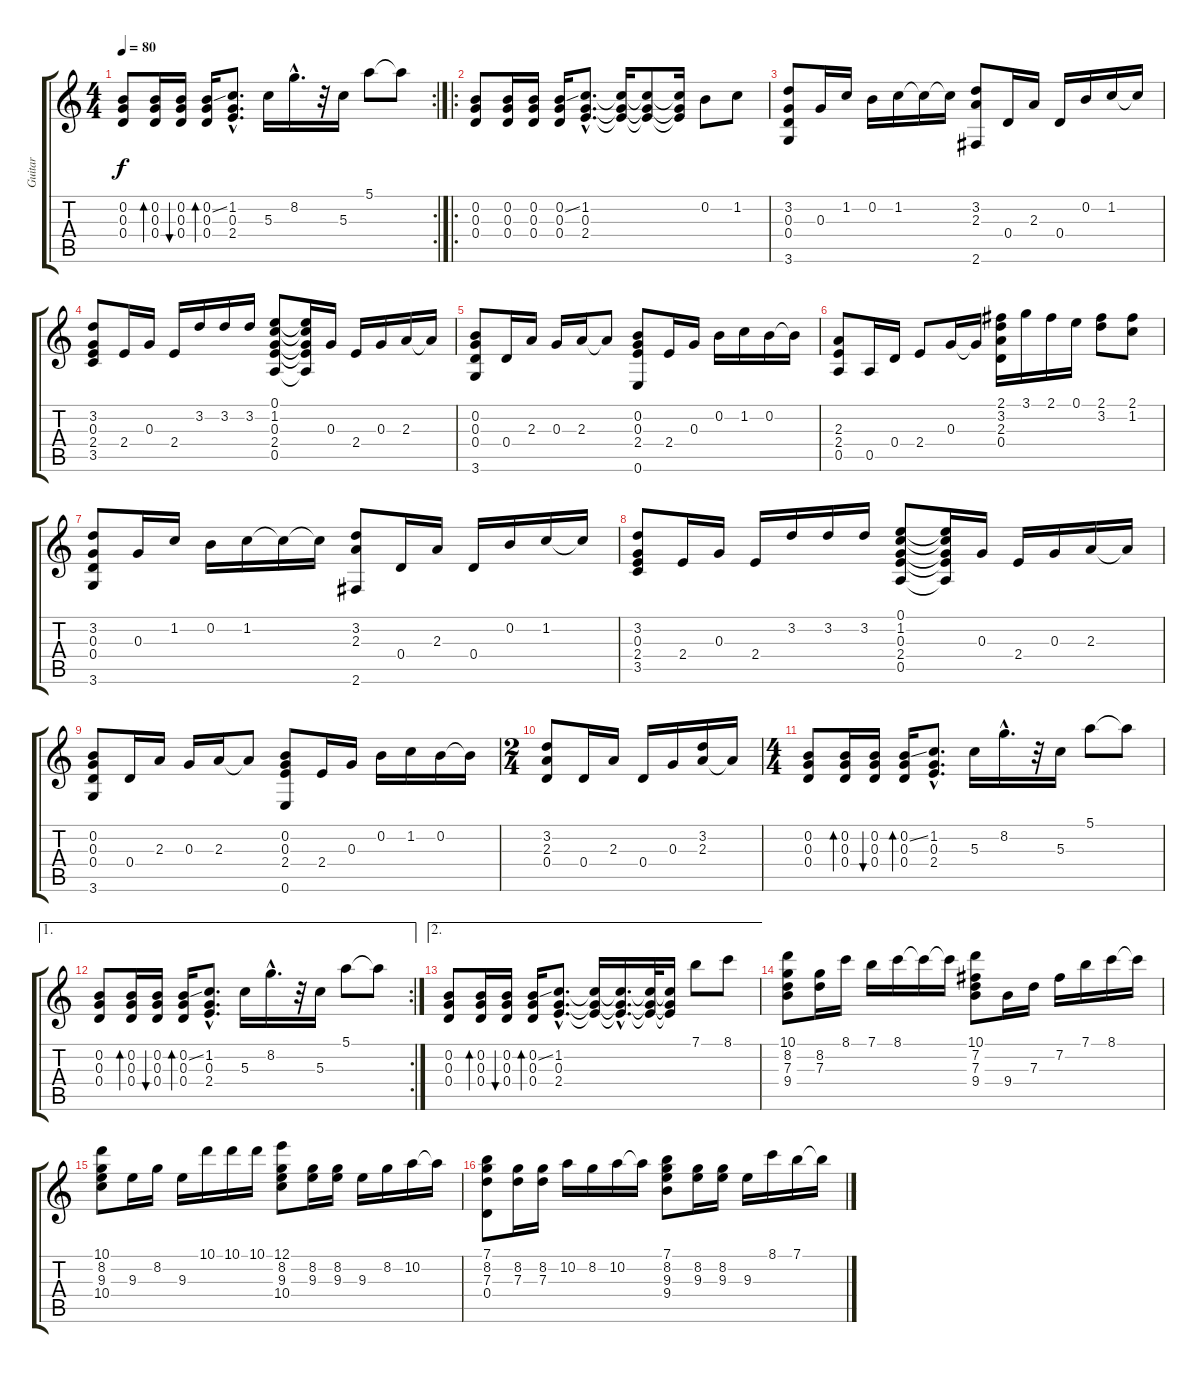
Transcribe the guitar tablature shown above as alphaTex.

\track ("Guitar" "Guitar") {instrument acousticguitarnylon}
\staff {score tabs}
\tuning (E4 B3 G3 D3 A2 E2) {hide}
\rc 2
\ts (4 4)
\tempo 80
\clef g2
\ks c
(0.2 0.3 0.4).8{dy f instrument acousticguitarnylon} (0.2 0.3 0.4).16{bd 30} (0.2 0.3 0.4).16{bu 30} (0.2{ss} 0.3 0.4).16{bd 30} (1.2{hac} 0.3{hac} 2.4{hac}).8{d} 5.3.16 8.2{hac}.16{d} r.32 5.3.16 5.1.8 5.1{t}.8 |
\ro
(0.2 0.3 0.4).8 (0.2 0.3 0.4).16 (0.2 0.3 0.4).16 (0.2{ss} 0.3 0.4).16 (1.2{hac} 0.3{hac} 2.4{hac}).8{d} (1.2{t} 0.3{t} 2.4{t}).16 (1.2{t} 0.3{t} 2.4{t}).8 (1.2{t} 0.3{t} 2.4{t}).16 0.2.8 1.2.8 |
(3.2 0.3 0.4 3.6).8 0.3.16 1.2.16 0.2.16 1.2.16 1.2{t}.16 1.2{t}.16 (3.2 2.3 2.6).8 0.4.16 2.3.16 0.4.16 0.2.16 1.2.16 1.2{t}.16 |
(3.2 0.3 2.4 3.5).8 2.4.16 0.3.16 2.4.16 3.2.16 3.2.16 3.2.16 (0.1 1.2 0.3 2.4 0.5).8 (0.1{t} 1.2{t} 0.3{t} 2.4{t} 0.5{t}).16 0.3.16 2.4.16 0.3.16 2.3.16 2.3{t}.16 |
(0.2 0.3 0.4 3.6).8 0.4.16 2.3.16 0.3.16 2.3.16 2.3{t}.8 (0.2 0.3 2.4 0.6).8 2.4.16 0.3.16 0.2.16 1.2.16 0.2.16 0.2{t}.16 |
(2.3 2.4 0.5).8 0.5.16 0.4.16 2.4.8 0.3.16 0.3{t}.16 (2.1 3.2 2.3 0.4).16 3.1.16 2.1.16 0.1.16 (2.1 3.2).8 (2.1 1.2).8 |
(3.2 0.3 0.4 3.6).8 0.3.16 1.2.16 0.2.16 1.2.16 1.2{t}.16 1.2{t}.16 (3.2 2.3 2.6).8 0.4.16 2.3.16 0.4.16 0.2.16 1.2.16 1.2{t}.16 |
(3.2 0.3 2.4 3.5).8 2.4.16 0.3.16 2.4.16 3.2.16 3.2.16 3.2.16 (0.1 1.2 0.3 2.4 0.5).8 (0.1{t} 1.2{t} 0.3{t} 2.4{t} 0.5{t}).16 0.3.16 2.4.16 0.3.16 2.3.16 2.3{t}.16 |
(0.2 0.3 0.4 3.6).8 0.4.16 2.3.16 0.3.16 2.3.16 2.3{t}.8 (0.2 0.3 2.4 0.6).8 2.4.16 0.3.16 0.2.16 1.2.16 0.2.16 0.2{t}.16 |
\ts (2 4)
(3.2 2.3 0.4).8 0.4.16 2.3.16 0.4.16 0.3.16 (3.2 2.3).16 2.3{t}.16 |
\ts (4 4)
(0.2 0.3 0.4).8 (0.2 0.3 0.4).16{bd 30} (0.2 0.3 0.4).16{bu 30} (0.2{ss} 0.3 0.4).16{bd 30} (1.2{hac} 0.3{hac} 2.4{hac}).8{d} 5.3.16 8.2{hac}.16{d} r.32 5.3.16 5.1.8 5.1{t}.8 |
\ae 1
\rc 2
(0.2 0.3 0.4).8 (0.2 0.3 0.4).16{bd 30} (0.2 0.3 0.4).16{bu 30} (0.2{ss} 0.3 0.4).16{bd 30} (1.2{hac} 0.3{hac} 2.4{hac}).8{d} 5.3.16 8.2{hac}.16{d} r.32 5.3.16 5.1.8 5.1{t}.8 |
\ae 2
(0.2 0.3 0.4).8 (0.2 0.3 0.4).16{bd 30} (0.2 0.3 0.4).16{bu 30} (0.2{ss} 0.3 0.4).16{bd 30} (1.2{hac} 0.3{hac} 2.4{hac}).8{d} (1.2{t} 0.3{t} 2.4{t}).16 (1.2{hac t} 0.3{hac t} 2.4{hac t}).16{d} (1.2{t} 0.3{t} 2.4{t}).32 (1.2{t} 0.3{t} 2.4{t}).16 7.1.8 8.1.8 |
(10.1 8.2 7.3 9.4).8 (8.2 7.3).16 8.1.16 7.1.16 8.1.16 8.1{t}.16 8.1{t}.16 (10.1 7.2 7.3 9.4).8 9.4.16 7.3.16 7.2.16 7.1.16 8.1.16 8.1{t}.16 |
(10.1 8.2 9.3 10.4).8 9.3.16 8.2.16 9.3.16 10.1.16 10.1.16 10.1.16 (12.1 8.2 9.3 10.4).8 (8.2 9.3).16 (8.2 9.3).16 9.3.16 8.2.16 10.2.16 10.2{t}.16 |
(7.1 8.2 7.3 0.4).8 (8.2 7.3).16 (8.2 7.3).16 10.2.16 8.2.16 10.2.16 10.2{t}.16 (7.1 8.2 9.3 9.4).8 (8.2 9.3).16 (8.2 9.3).16 9.3.16 8.1.16 7.1.16 7.1{t}.16
